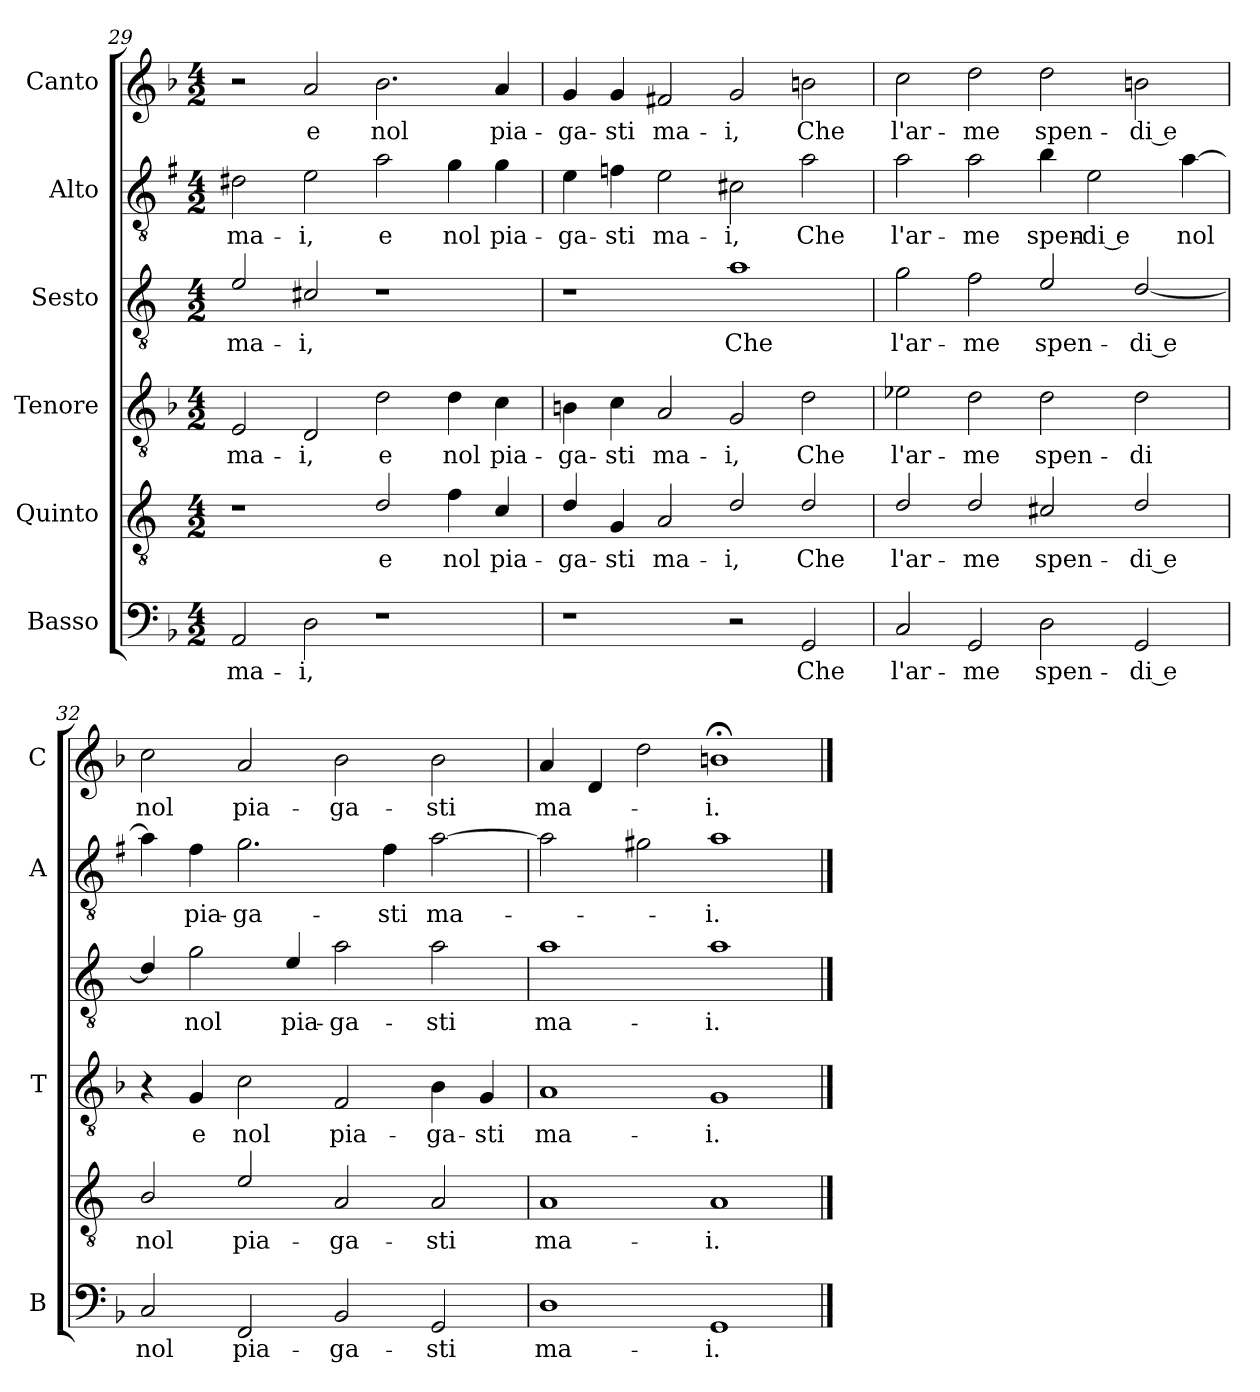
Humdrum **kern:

**kern	**text	**kern	**text	**kern	**text	**kern	**text	**kern	**text	**kern	**text
*part6	*part6	*part5	*part5	*part4	*part4	*part3	*part3	*part2	*part2	*part1	*part1
*staff6	*staff6	*staff5	*staff5	*staff4	*staff4	*staff3	*staff3	*staff2	*staff2	*staff1	*staff1
*I"Basso	*	*I"Quinto	*	*I"Tenore	*	*I"Sesto	*	*I"Alto	*	*I"Canto	*
*I'B	*	*	*	*I'T	*	*	*	*I'A	*	*I'C	*
!!LO:LB:g=z
*clefF4	*	*clefGv2	*	*clefGv2	*	*clefGv2	*	*clefGv2	*	*clefG2	*
*	*	*ITrd4c7	*	*	*	*ITrd4c7	*	*ITrd1c2	*	*	*
*k[b-]	*	*k[b-]	*	*k[b-]	*	*k[b-]	*	*k[b-]	*	*k[b-]	*
*F:	*	*F:	*	*F:	*	*F:	*	*F:	*	*F:	*
*M4/2	*	*M4/2	*	*M4/2	*	*M4/2	*	*M4/2	*	*M4/2	*
=29	=29	=29	=29	=29	=29	=29	=29	=29	=29	=29	=29
!	!LO:LY:b	!	!	!	!LO:LY:b	!	!LO:LY:b	!	!LO:LY:b	!	!
2AA/	ma-	1r	.	2E/	ma-	2A/	ma-	2c#X\	ma-	2r	.
!	!LO:LY:b	!	!	!	!LO:LY:b	!	!LO:LY:b	!	!LO:LY:b	!	!LO:LY:b
2D\	-i,	.	.	2D/	-i,	2F#X/	-i,	2d\	-i,	2a/	e
!	!	!	!LO:LY:b	!	!LO:LY:b	!	!	!	!LO:LY:b	!	!LO:LY:b
1r	.	2G/	e	2d\	e	1r	.	2g\	e	2.b-\	nol
!	!	!	!LO:LY:b	!	!LO:LY:b	!	!	!	!LO:LY:b	!	!
.	.	4B-\	nol	4d\	nol	.	.	4f\	nol	.	.
!	!	!	!LO:LY:b	!	!LO:LY:b	!	!	!	!LO:LY:b	!	!LO:LY:b
.	.	4F/	pia-	4c\	pia-	.	.	4f\	pia-	4a/	pia-
=30	=30	=30	=30	=30	=30	=30	=30	=30	=30	=30	=30
!	!	!	!LO:LY:b	!	!LO:LY:b	!	!	!	!LO:LY:b	!	!LO:LY:b
1r	.	4G/	-ga-	4Bn\	-ga-	1r	.	4d\	-ga-	4g/	-ga-
!	!	!	!LO:LY:b	!	!LO:LY:b	!	!	!	!LO:LY:b	!	!LO:LY:b
.	.	4C/	-sti	4c\	-sti	.	.	4e-X\	-sti	4g/	-sti
!	!	!	!LO:LY:b	!	!LO:LY:b	!	!	!	!LO:LY:b	!	!LO:LY:b
.	.	2D/	ma-	2A/	ma-	.	.	2d\	ma-	2f#X/	ma-
!	!	!	!LO:LY:b	!	!LO:LY:b	!	!LO:LY:b	!	!LO:LY:b	!	!LO:LY:b
2r	.	2G/	-i,	2G/	-i,	1d	Che	2Bn\	-i,	2g/	-i,
!	!LO:LY:b	!	!LO:LY:b	!	!LO:LY:b	!	!	!	!LO:LY:b	!	!LO:LY:b
2GG/	Che	2G/	Che	2d\	Che	.	.	2g\	Che	2bn\	Che
=31	=31	=31	=31	=31	=31	=31	=31	=31	=31	=31	=31
!	!LO:LY:b	!	!LO:LY:b	!	!LO:LY:b	!	!LO:LY:b	!	!LO:LY:b	!	!LO:LY:b
2C/	l'ar-	2G/	l'ar-	2e-X\	l'ar-	2c\	l'ar-	2g\	l'ar-	2cc\	l'ar-
!	!LO:LY:b	!	!LO:LY:b	!	!LO:LY:b	!	!LO:LY:b	!	!LO:LY:b	!	!LO:LY:b
2GG/	-me	2G/	-me	2d\	-me	2B-\	-me	2g\	-me	2dd\	-me
!	!LO:LY:b	!	!LO:LY:b	!	!LO:LY:b	!	!LO:LY:b	!	!LO:LY:b	!	!LO:LY:b
2D\	spen-	2F#X/	spen-	2d\	spen-	2A/	spen-	4a\	spen-	2dd\	spen-
!	!	!	!	!	!	!	!	!	!LO:LY:b	!	!
.	.	.	.	.	.	.	.	2d\	-di e	.	.
!	!LO:LY:b	!	!LO:LY:b	!	!LO:LY:b	!	!LO:LY:b	!	!	!	!LO:LY:b
2GG/	-di e	2G/	-di e	2d\	-di	[2G/	-di e	.	.	2bn\	-di e
!	!	!	!	!	!	!	!	!	!LO:LY:b	!	!
.	.	.	.	.	.	.	.	[4g\	nol	.	.
=32	=32	=32	=32	=32	=32	=32	=32	=32	=32	=32	=32
!	!LO:LY:b	!	!LO:LY:b	!	!	!	!	!	!	!	!LO:LY:b
2C/	nol	2E/	nol	4r	.	4G/]	.	4g\]	.	2cc\	nol
!	!	!	!	!	!LO:LY:b	!	!LO:LY:b	!	!LO:LY:b	!	!
.	.	.	.	4G/	e	2c\	nol	4e\	pia-	.	.
!	!LO:LY:b	!	!LO:LY:b	!	!LO:LY:b	!	!	!	!LO:LY:b	!	!LO:LY:b
2FF/	pia-	2A/	pia-	2c\	nol	.	.	2.f\	-ga-	2a/	pia-
!	!	!	!	!	!	!	!LO:LY:b	!	!	!	!
.	.	.	.	.	.	4A/	pia-	.	.	.	.
!	!LO:LY:b	!	!LO:LY:b	!	!LO:LY:b	!	!LO:LY:b	!	!	!	!LO:LY:b
2BB-/	-ga-	2D/	-ga-	2F/	pia-	2d\	-ga-	.	.	2b-\	-ga-
!	!	!	!	!	!	!	!	!	!LO:LY:b	!	!
.	.	.	.	.	.	.	.	4e\	-sti	.	.
!	!LO:LY:b	!	!LO:LY:b	!	!LO:LY:b	!	!LO:LY:b	!	!LO:LY:b	!	!LO:LY:b
2GG/	-sti	2D/	-sti	4B-\	-ga-	2d\	-sti	[2g\	ma-	2b-\	-sti
!	!	!	!	!	!LO:LY:b	!	!	!	!	!	!
.	.	.	.	4G/	-sti	.	.	.	.	.	.
=33	=33	=33	=33	=33	=33	=33	=33	=33	=33	=33	=33
!	!LO:LY:b	!	!LO:LY:b	!	!LO:LY:b	!	!LO:LY:b	!	!	!	!LO:LY:b
1D	ma-	1D	ma-	1A	ma-	1d	ma-	2g\]	.	4a/	ma-
.	.	.	.	.	.	.	.	.	.	4d/	.
.	.	.	.	.	.	.	.	2f#X\	.	2dd\	.
!	!LO:LY:b	!	!LO:LY:b	!	!LO:LY:b	!	!LO:LY:b	!	!LO:LY:b	!	!LO:LY:b
1GG	-i.	1D	-i.	1G	-i.	1d	-i.	1g	-i.	1bn;<	-i.
==	==	==	==	==	==	==	==	==	==	==	==
*-	*-	*-	*-	*-	*-	*-	*-	*-	*-	*-	*-
